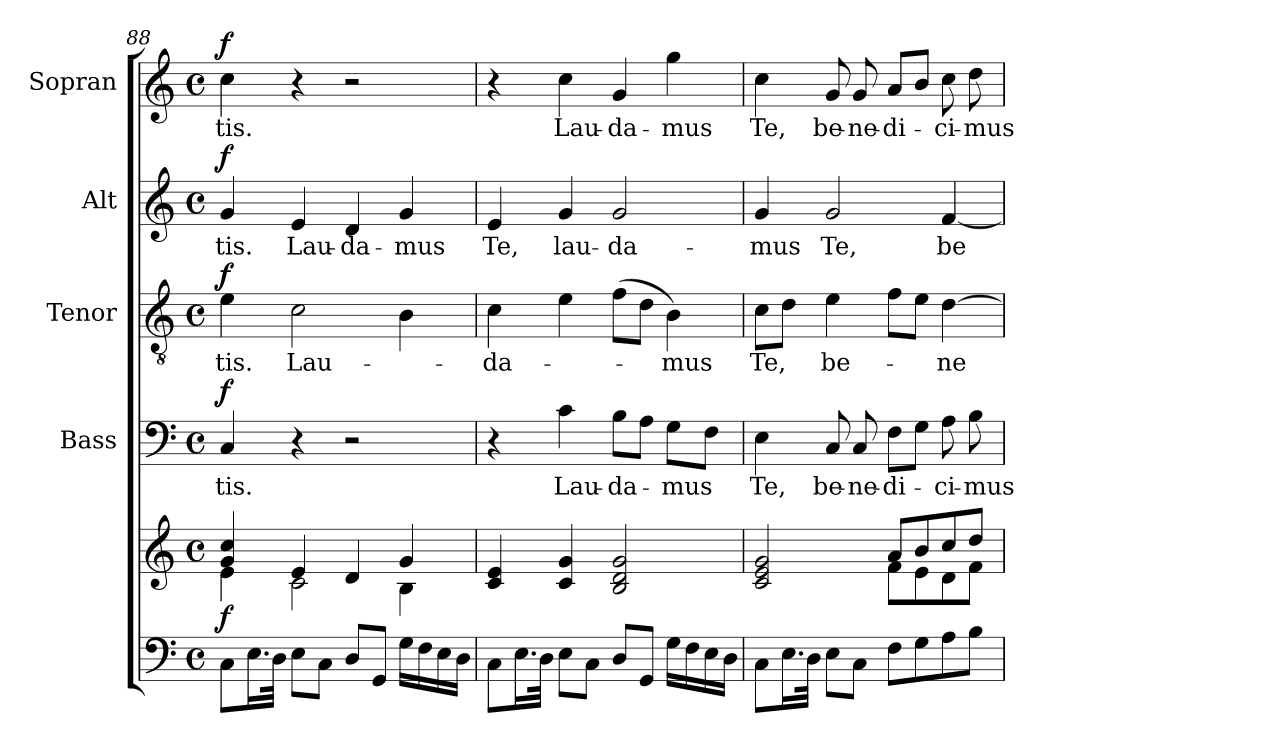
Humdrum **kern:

**kern	**kern	**dynam	**kern	**text	**dynam	**kern	**text	**dynam	**kern	**text	**dynam	**kern	**text	**dynam
*part5	*part5	*part5	*part4	*part4	*part4	*part3	*part3	*part3	*part2	*part2	*part2	*part1	*part1	*part1
*staff6	*staff5	*staff5/6	*staff4	*staff4	*staff4	*staff3	*staff3	*staff3	*staff2	*staff2	*staff2	*staff1	*staff1	*staff1
*	*	*	*I"Bass	*	*	*I"Tenor	*	*	*I"Alt	*	*	*I"Sopran	*	*
*	*	*	*I'B.	*	*	*I'T.	*	*	*I'A.	*	*	*I'S.	*	*
!!LO:PB:g=z
*clefF4	*clefG2	*	*clefF4	*	*	*clefGv2	*	*	*clefG2	*	*	*clefG2	*	*
*k[]	*k[]	*	*k[]	*	*	*k[]	*	*	*k[]	*	*	*k[]	*	*
*C:	*C:	*	*C:	*	*	*C:	*	*	*C:	*	*	*C:	*	*
*M4/4	*M4/4	*	*M4/4	*	*	*M4/4	*	*	*M4/4	*	*	*M4/4	*	*
*met(c)	*met(c)	*	*met(c)	*	*	*met(c)	*	*	*met(c)	*	*	*met(c)	*	*
=88	=88	=88	=88	=88	=88	=88	=88	=88	=88	=88	=88	=88	=88	=88
*	*^	*	*	*	*	*	*	*	*	*	*	*	*	*
!	!	!	!LO:DY:b	!	!LO:LY:b	!LO:DY:a	!	!LO:LY:b	!LO:DY:a	!	!LO:LY:b	!LO:DY:a	!	!LO:LY:b	!LO:DY:a
8C\L	4g/ 4cc/	4e\	f	4C/	-tis.	f	4e\	-tis.	f	4g/	-tis.	f	4cc\	-tis.	f
16.E\L	.	.	.	.	.	.	.	.	.	.	.	.	.	.	.
32D\JJk	.	.	.	.	.	.	.	.	.	.	.	.	.	.	.
!	!	!	!	!	!	!	!	!LO:LY:b	!	!	!LO:LY:b	!	!	!	!
8E\L	4e/	2c\	.	4r	.	.	2c\	Lau-	.	4e/	Lau-	.	4r	.	.
8C\J	.	.	.	.	.	.	.	.	.	.	.	.	.	.	.
!	!	!	!	!	!	!	!	!	!	!	!LO:LY:b	!	!	!	!
8D/L	4d/	.	.	2r	.	.	.	.	.	4d/	-da-	.	2r	.	.
8GG/J	.	.	.	.	.	.	.	.	.	.	.	.	.	.	.
!	!	!	!	!	!	!	!	!	!	!	!LO:LY:b	!	!	!	!
16G\LL	4g/	4B\	.	.	.	.	4B\	.	.	4g/	-mus	.	.	.	.
16F\	.	.	.	.	.	.	.	.	.	.	.	.	.	.	.
16E\	.	.	.	.	.	.	.	.	.	.	.	.	.	.	.
16D\JJ	.	.	.	.	.	.	.	.	.	.	.	.	.	.	.
*	*v	*v	*	*	*	*	*	*	*	*	*	*	*	*	*
=89	=89	=89	=89	=89	=89	=89	=89	=89	=89	=89	=89	=89	=89	=89
!	!	!	!	!	!	!	!LO:LY:b	!	!	!LO:LY:b	!	!	!	!
8C\L	4c/ 4e/	.	4r	.	.	4c\	-da-	.	4e/	Te,	.	4r	.	.
16.E\L	.	.	.	.	.	.	.	.	.	.	.	.	.	.
32D\JJk	.	.	.	.	.	.	.	.	.	.	.	.	.	.
!	!	!	!	!LO:LY:b	!	!	!	!	!	!LO:LY:b	!	!	!LO:LY:b	!
8E\L	4c/ 4g/	.	4c\	Lau-	.	4e\	.	.	4g/	lau-	.	4cc\	Lau-	.
8C\J	.	.	.	.	.	.	.	.	.	.	.	.	.	.
!	!	!	!	!LO:LY:b	!	!	!	!	!	!LO:LY:b	!	!	!LO:LY:b	!
8D/L	2B/ 2d/ 2g/	.	8B\L	-da-	.	(>8f\L	.	.	2g/	-da-	.	4g/	-da-	.
8GG/J	.	.	8A\J	.	.	8d\J	.	.	.	.	.	.	.	.
!	!	!	!	!LO:LY:b	!	!	!LO:LY:b	!	!	!	!	!	!LO:LY:b	!
16G\LL	.	.	8G\L	-mus	.	4B\)	-mus	.	.	.	.	4gg\	-mus	.
16F\	.	.	.	.	.	.	.	.	.	.	.	.	.	.
16E\	.	.	8F\J	.	.	.	.	.	.	.	.	.	.	.
16D\JJ	.	.	.	.	.	.	.	.	.	.	.	.	.	.
=90	=90	=90	=90	=90	=90	=90	=90	=90	=90	=90	=90	=90	=90	=90
*	*^	*	*	*	*	*	*	*	*	*	*	*	*	*
!	!	!	!	!	!LO:LY:b	!	!	!LO:LY:b	!	!	!LO:LY:b	!	!	!LO:LY:b	!
8C\L	2c/ 2e/ 2g/	2ryy	.	4E\	Te,	.	8c\L	Te,	.	4g/	-mus	.	4cc\	Te,	.
16.E\L	.	.	.	.	.	.	8d\J	.	.	.	.	.	.	.	.
32D\JJk	.	.	.	.	.	.	.	.	.	.	.	.	.	.	.
!	!	!	!	!	!LO:LY:b	!	!	!LO:LY:b	!	!	!LO:LY:b	!	!	!LO:LY:b	!
8E\L	.	.	.	8C/	be-	.	4e\	be-	.	2g/	Te,	.	8g/	be-	.
!	!	!	!	!	!LO:LY:b	!	!	!	!	!	!	!	!	!LO:LY:b	!
8C\J	.	.	.	8C/	-ne-	.	.	.	.	.	.	.	8g/	-ne-	.
!	!	!	!	!	!LO:LY:b	!	!	!	!	!	!	!	!	!LO:LY:b	!
8F\L	8a/L	8f\L	.	8F\L	-di-	.	8f\L	.	.	.	.	.	8a/L	-di-	.
8G\	8b/	8e\	.	8G\J	.	.	8e\J	.	.	.	.	.	8b/J	.	.
!	!	!	!	!	!LO:LY:b	!	!	!LO:LY:b	!	!	!LO:LY:b	!	!	!LO:LY:b	!
8A\	8cc/	8d\	.	8A\	-ci-	.	[4d\	-ne-	.	[4f/	be-	.	8cc\	-ci-	.
!	!	!	!	!	!LO:LY:b	!	!	!	!	!	!	!	!	!LO:LY:b	!
8B\J	8dd/J	8f\J	.	8B\	-mus	.	.	.	.	.	.	.	8dd\	-mus	.
*	*v	*v	*	*	*	*	*	*	*	*	*	*	*	*	*
=	=	=	=	=	=	=	=	=	=	=	=	=	=	=
*-	*-	*-	*-	*-	*-	*-	*-	*-	*-	*-	*-	*-	*-	*-
